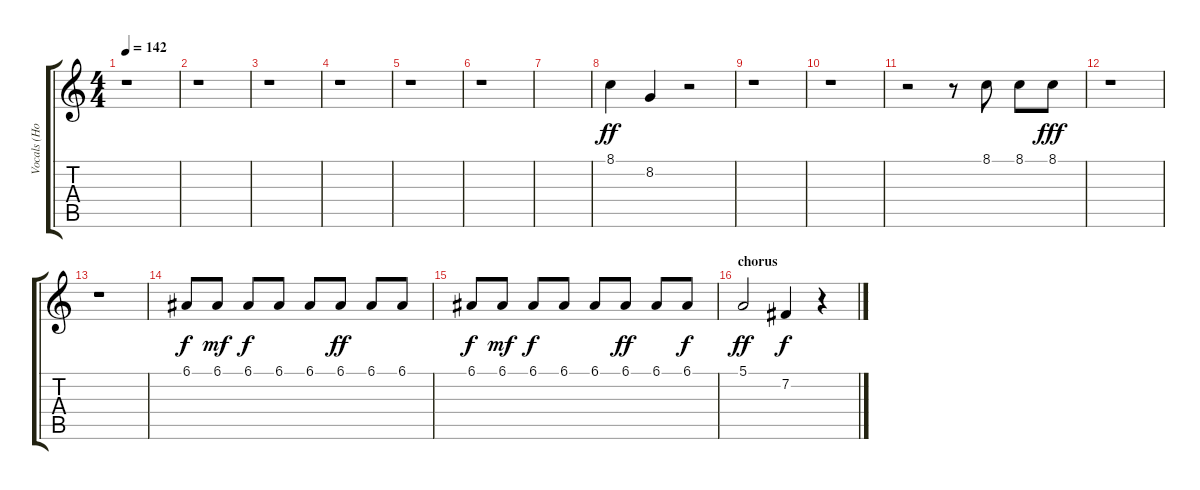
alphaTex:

\track ("Vocals (Hodgson)" "Vocals (Ho") {instrument flute}
\staff {score tabs}
\tuning (E4 B3 G3 D3 A2 E2) {hide}
\ts (4 4)
\tempo 142
\clef g2
\ks c
r.1{dy ff} |
r.1 |
r.1 |
r.1 |
r.1 |
r.1 |
|
8.1.4 8.2.4 r.2 |
r.1 |
r.1 |
r.2 r.8 8.1.8 8.1.8 8.1.8{dy fff} |
r.1 |
r.1 |
6.1.8{dy f} 6.1.8{dy mf} 6.1.8{dy f} 6.1.8 6.1.8 6.1.8{dy ff} 6.1.8 6.1.8 |
6.1.8{dy f} 6.1.8{dy mf} 6.1.8{dy f} 6.1.8 6.1.8 6.1.8{dy ff} 6.1.8 6.1.8{dy f} |
\section ("" "chorus")
5.1.2{dy ff} 7.2.4{dy f} r.4
